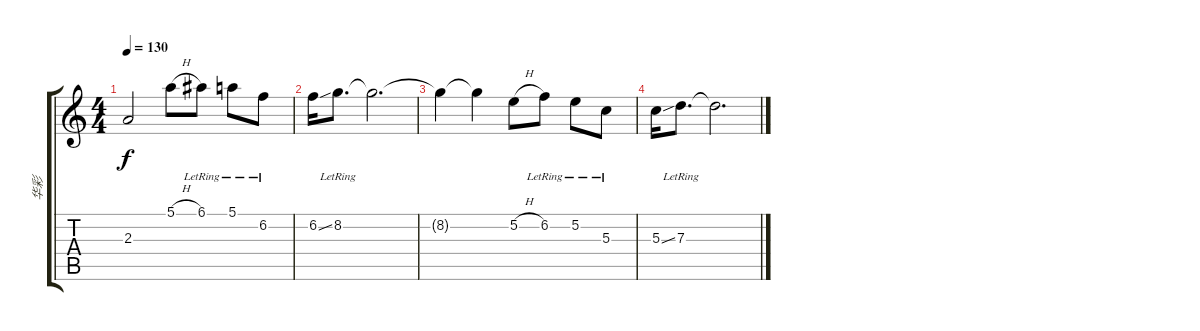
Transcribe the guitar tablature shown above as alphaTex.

\track ("华彩" "华彩") {instrument electricguitarjazz}
\staff {score tabs}
\tuning (E4 B3 G3 D3 A2 E2) {hide}
\ts (4 4)
\tempo 130
\clef g2
\ks c
2.3{t}.2{dy f} 5.1{h}.8 6.1{lr}.8 5.1{lr}.8 6.2{lr}.8 |
6.2{ss}.16 8.2{lr}.8{d} 8.2{t}.2{d} |
8.2{t}.4 8.2{t}.4 5.2{h}.8 6.2{lr}.8 5.2{lr}.8 5.3{lr}.8 |
5.3{ss}.16 7.3{lr}.8{d} 7.3{t}.2{d}
